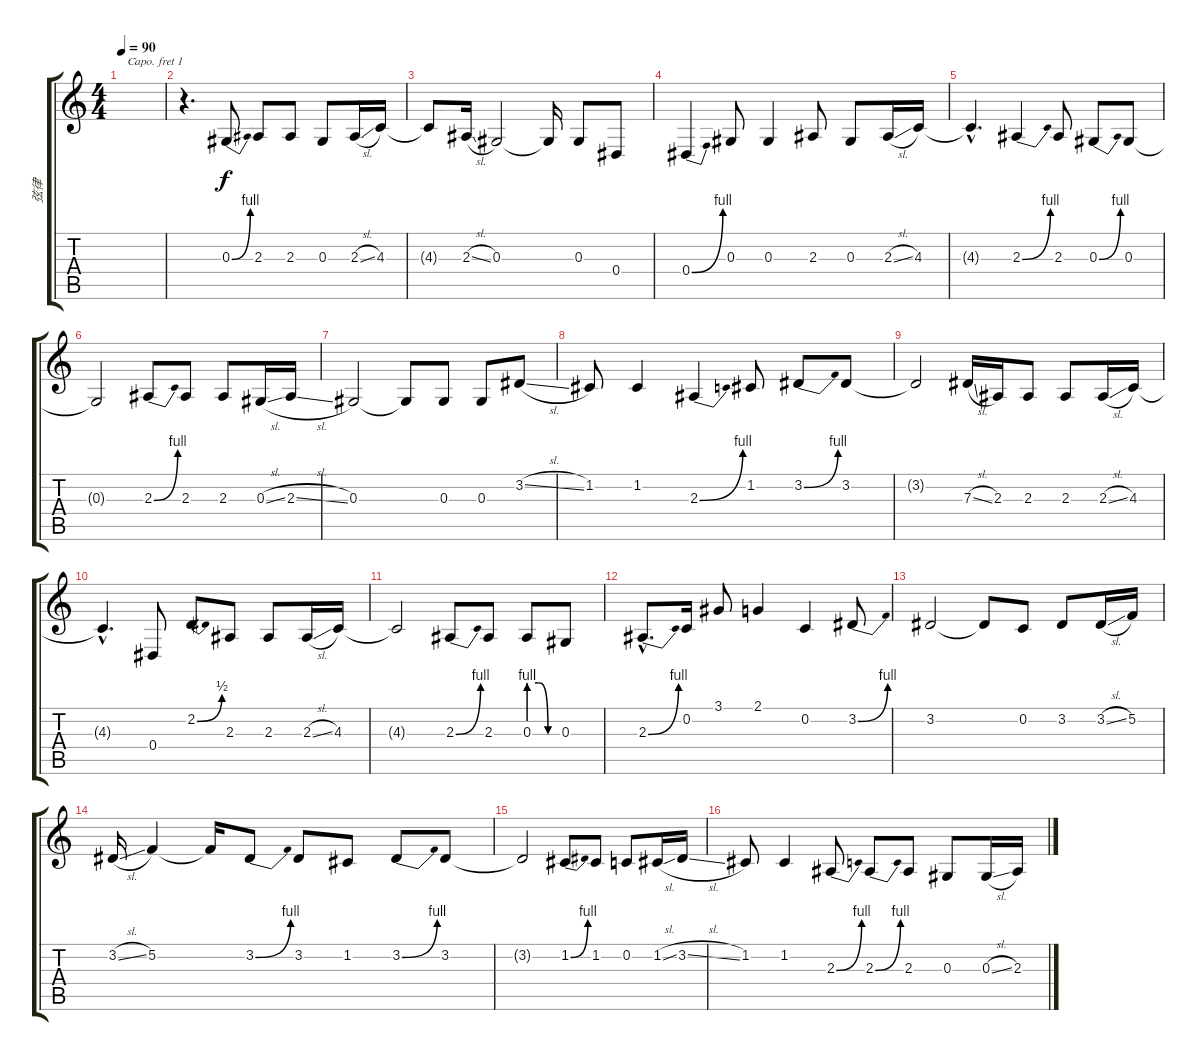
\track ("弦律" "弦律") {instrument flute}
\staff {score tabs}
\capo 1
\tuning (E4 B3 G3 D3 A2 E2) {hide}
\ts (4 4)
\tempo 90
\clef g2
\ks c
|
r.4{d} 0.3{be (bend 0 0 60 4)}.8 2.3.8 2.3.8 0.3.8 2.3{sl}.16 4.3.16 |
4.3{t}.8 2.3{sl}.16 0.3.2 0.3{t}.16 0.3.8 0.4.8 |
0.4{be (bend 0 0 60 4)}.4 0.3.8 0.3.4 2.3.8 0.3.8 2.3{sl}.16 4.3.16 |
4.3{hac t}.4{d} 2.3{be (bend 0 0 60 4)}.4 2.3.8 0.3{be (bend 0 0 60 4)}.8 0.3.8 |
0.3{t}.2 2.3{be (bend 0 0 60 4)}.8 2.3.8 2.3.8 0.3{sl}.16 2.3{sl}.16 |
0.3.2 0.3{t}.8 0.3.8 0.3.8 3.2{sl}.8 |
1.2.8 1.2.4 2.3{be (bend 0 0 60 4)}.4 1.2.8 3.2{be (bend 0 0 60 4)}.8 3.2.8 |
3.2{t}.2 7.3{sl}.16 2.3.16 2.3.8 2.3.8 2.3{sl}.16 4.3.16 |
4.3{hac t}.4{d} 0.4.8 2.2{be (bend 0 0 60 2)}.8 2.3.8 2.3.8 2.3{sl}.16 4.3.16 |
4.3{t}.2 2.3{be (bend 0 0 60 4)}.8 2.3.8 0.3{be (custom 0 4 20 4 40 0 60 0)}.8 0.3.8 |
2.3{be (bend 0 0 60 4) hac}.8{d} 0.2.16 3.1.8 2.1.4 0.2.4 3.2{be (bend 0 0 60 4)}.8 |
3.2.2 3.2{t}.8 0.2.8 3.2.8 3.2{sl}.16 5.2.16 |
3.2{sl}.16 5.2.4 5.2{t}.16 3.2{be (bend 0 0 60 4)}.8 3.2.8 1.2.8 3.2{be (bend 0 0 60 4)}.8 3.2.8 |
3.2{t}.2 1.2{be (bend 0 0 60 4)}.8 1.2.8 0.2.8 1.2{sl}.16 3.2{sl}.16 |
1.2.8 1.2.4 2.3{be (bend 0 0 60 4)}.8 2.3{be (bend 0 0 60 4)}.8 2.3.8 0.3.8 0.3{sl}.16 2.3.16
